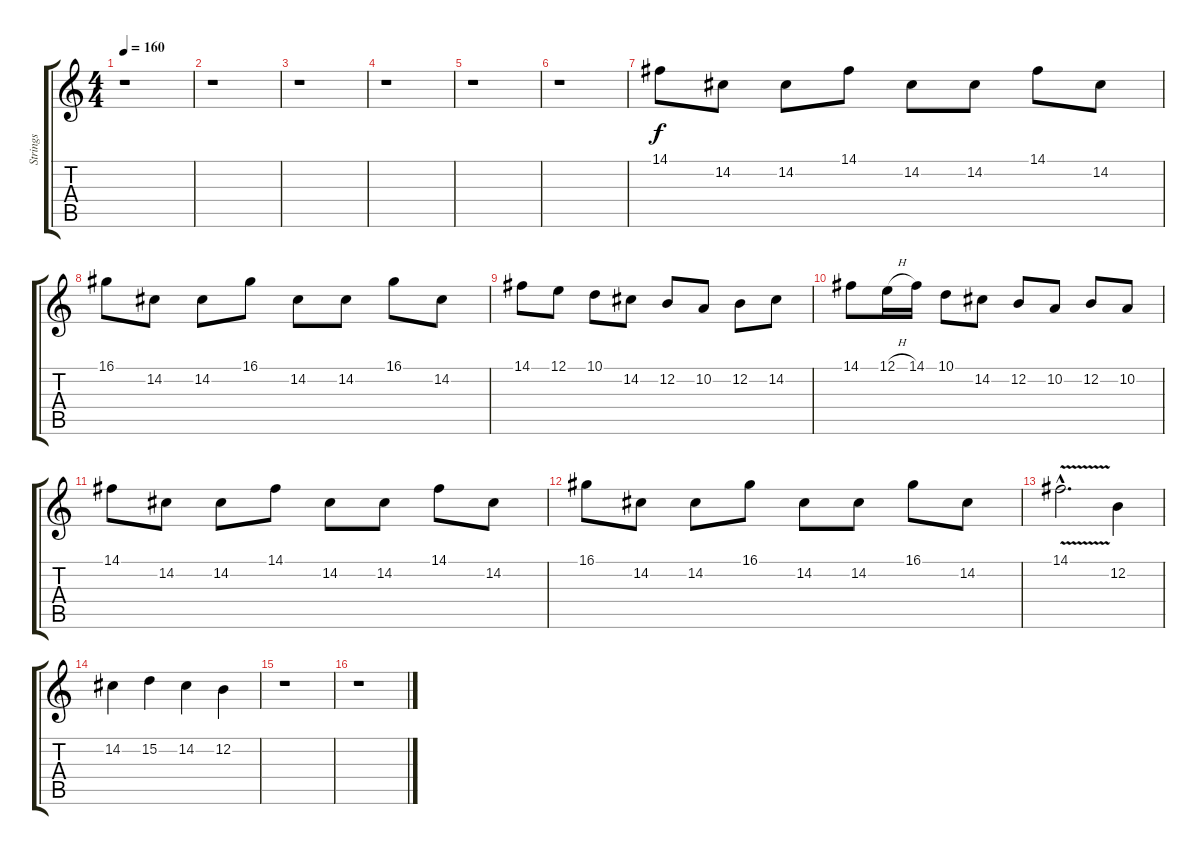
\track ("Strings" "Strings") {instrument stringensemble1}
\staff {score tabs}
\tuning (E4 B3 G3 D3 A2 E2) {hide}
\ts (4 4)
\tempo 160
\clef g2
\ks c
r.1{dy f} |
r.1 |
r.1 |
r.1 |
r.1 |
r.1 |
14.1.8{volume 11 balance 0 instrument distortionguitar} 14.2.8 14.2.8 14.1.8{volume 11 balance 0 instrument distortionguitar} 14.2.8 14.2.8 14.1.8{volume 11 balance 0 instrument distortionguitar} 14.2.8 |
16.1.8 14.2.8 14.2.8 16.1.8 14.2.8 14.2.8 16.1.8 14.2.8 |
14.1.8 12.1.8 10.1.8 14.2.8 12.2.8 10.2.8 12.2.8 14.2.8 |
14.1.8 12.1{h}.16 14.1.16 10.1.8 14.2.8 12.2.8 10.2.8 12.2.8 10.2.8 |
14.1.8{volume 11 balance 0 instrument distortionguitar} 14.2.8 14.2.8 14.1.8{volume 11 balance 0 instrument distortionguitar} 14.2.8 14.2.8 14.1.8{volume 11 balance 0 instrument distortionguitar} 14.2.8 |
16.1.8 14.2.8 14.2.8 16.1.8 14.2.8 14.2.8 16.1.8 14.2.8 |
14.1{v hac}.2{d} 12.2.4 |
14.2.4 15.2.4 14.2.4 12.2.4 |
r.1 |
r.1
